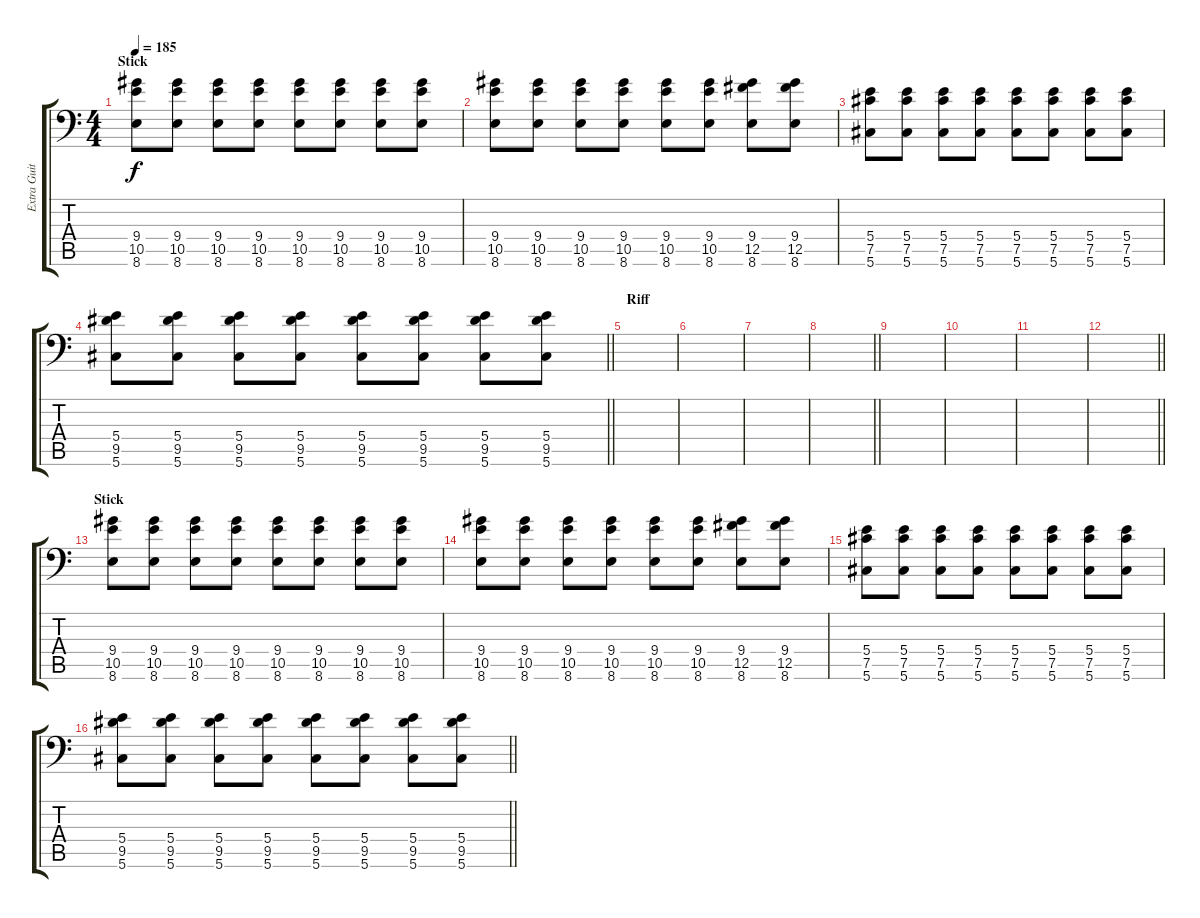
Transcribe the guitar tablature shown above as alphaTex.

\track ("Extra Guitar" "Extra Guit") {instrument distortionguitar}
\staff {score tabs}
\tuning (Db4 Ab3 E3 B2 Gb2 Ab1) {hide}
\ts (4 4)
\section ("" "Stick")
\tempo 185
\clef f4
\ks c
(9.4 10.5 8.6).8{dy f} (9.4 10.5 8.6).8 (9.4 10.5 8.6).8 (9.4 10.5 8.6).8 (9.4 10.5 8.6).8 (9.4 10.5 8.6).8 (9.4 10.5 8.6).8 (9.4 10.5 8.6).8 |
(9.4 10.5 8.6).8 (9.4 10.5 8.6).8 (9.4 10.5 8.6).8 (9.4 10.5 8.6).8 (9.4 10.5 8.6).8 (9.4 10.5 8.6).8 (9.4 12.5 8.6).8 (9.4 12.5 8.6).8 |
(5.4 7.5 5.6).8 (5.4 7.5 5.6).8 (5.4 7.5 5.6).8 (5.4 7.5 5.6).8 (5.4 7.5 5.6).8 (5.4 7.5 5.6).8 (5.4 7.5 5.6).8 (5.4 7.5 5.6).8 |
\barLineRight lightlight
(5.4 9.5 5.6).8 (5.4 9.5 5.6).8 (5.4 9.5 5.6).8 (5.4 9.5 5.6).8 (5.4 9.5 5.6).8 (5.4 9.5 5.6).8 (5.4 9.5 5.6).8 (5.4 9.5 5.6).8 |
\section ("" "Riff")
|
|
|
\barLineRight lightlight
|
|
|
|
\barLineRight lightlight
|
\section ("" "Stick")
(9.4 10.5 8.6).8 (9.4 10.5 8.6).8 (9.4 10.5 8.6).8 (9.4 10.5 8.6).8 (9.4 10.5 8.6).8 (9.4 10.5 8.6).8 (9.4 10.5 8.6).8 (9.4 10.5 8.6).8 |
(9.4 10.5 8.6).8 (9.4 10.5 8.6).8 (9.4 10.5 8.6).8 (9.4 10.5 8.6).8 (9.4 10.5 8.6).8 (9.4 10.5 8.6).8 (9.4 12.5 8.6).8 (9.4 12.5 8.6).8 |
(5.4 7.5 5.6).8 (5.4 7.5 5.6).8 (5.4 7.5 5.6).8 (5.4 7.5 5.6).8 (5.4 7.5 5.6).8 (5.4 7.5 5.6).8 (5.4 7.5 5.6).8 (5.4 7.5 5.6).8 |
\barLineRight lightlight
(5.4 9.5 5.6).8 (5.4 9.5 5.6).8 (5.4 9.5 5.6).8 (5.4 9.5 5.6).8 (5.4 9.5 5.6).8 (5.4 9.5 5.6).8 (5.4 9.5 5.6).8 (5.4 9.5 5.6).8
